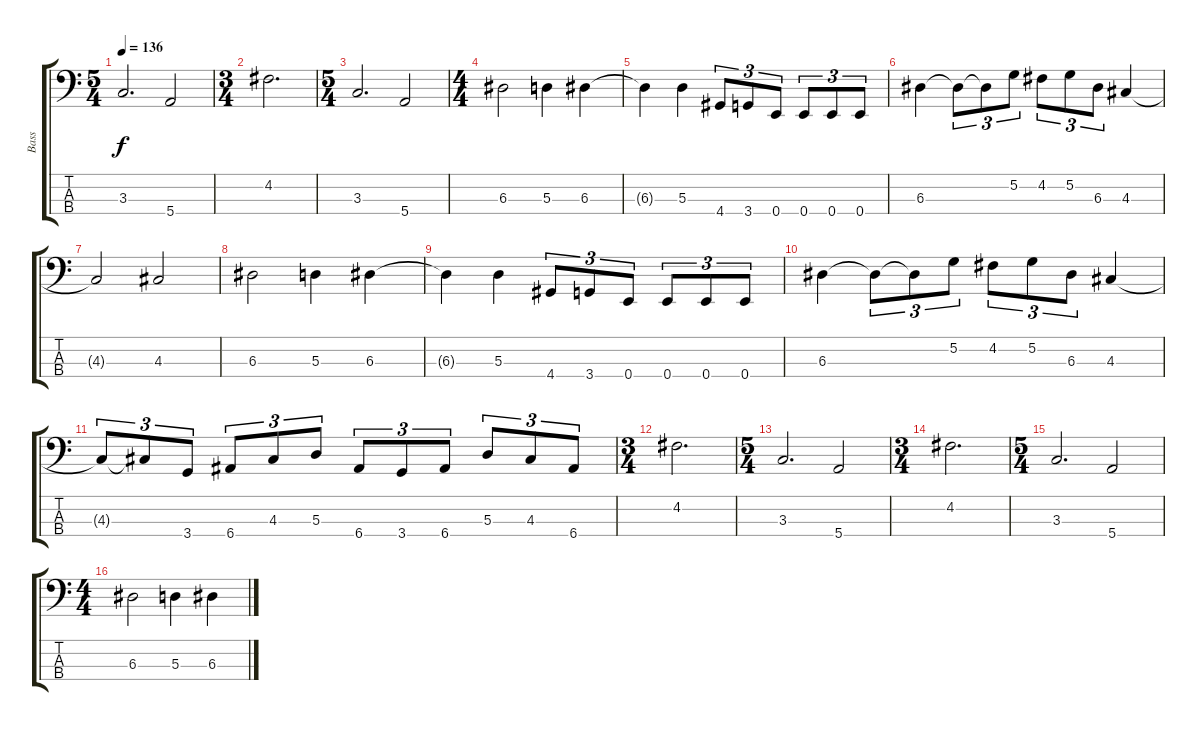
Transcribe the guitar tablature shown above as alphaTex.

\track ("Bass" "Bass") {instrument electricbassfinger}
\staff {score tabs}
\tuning (G2 D2 A1 E1) {hide}
\ts (5 4)
\tempo 136
\clef f4
\ks c
3.3.2{d dy f} 5.4.2 |
\ts (3 4)
4.2.2{d} |
\ts (5 4)
3.3.2{d} 5.4.2 |
\ts (4 4)
6.3.2 5.3.4 6.3.4 |
6.3{t}.4 5.3.4 4.4.8{tu (3 2)} 3.4.8{tu (3 2)} 0.4.8{tu (3 2)} 0.4.8{tu (3 2)} 0.4.8{tu (3 2)} 0.4.8{tu (3 2)} |
6.3.4 6.3{t}.8{tu (3 2)} 6.3{t}.8{tu (3 2)} 5.2.8{tu (3 2)} 4.2.8{tu (3 2)} 5.2.8{tu (3 2)} 6.3.8{tu (3 2)} 4.3.4 |
4.3{t}.2 4.3.2 |
6.3.2 5.3.4 6.3.4 |
6.3{t}.4 5.3.4 4.4.8{tu (3 2)} 3.4.8{tu (3 2)} 0.4.8{tu (3 2)} 0.4.8{tu (3 2)} 0.4.8{tu (3 2)} 0.4.8{tu (3 2)} |
6.3.4 6.3{t}.8{tu (3 2)} 6.3{t}.8{tu (3 2)} 5.2.8{tu (3 2)} 4.2.8{tu (3 2)} 5.2.8{tu (3 2)} 6.3.8{tu (3 2)} 4.3.4 |
4.3{t}.8{tu (3 2)} 4.3{t}.8{tu (3 2)} 3.4.8{tu (3 2)} 6.4.8{tu (3 2)} 4.3.8{tu (3 2)} 5.3.8{tu (3 2)} 6.4.8{tu (3 2)} 3.4.8{tu (3 2)} 6.4.8{tu (3 2)} 5.3.8{tu (3 2)} 4.3.8{tu (3 2)} 6.4.8{tu (3 2)} |
\ts (3 4)
4.2.2{d} |
\ts (5 4)
3.3.2{d} 5.4.2 |
\ts (3 4)
4.2.2{d} |
\ts (5 4)
3.3.2{d} 5.4.2 |
\ts (4 4)
6.3.2 5.3.4 6.3.4
